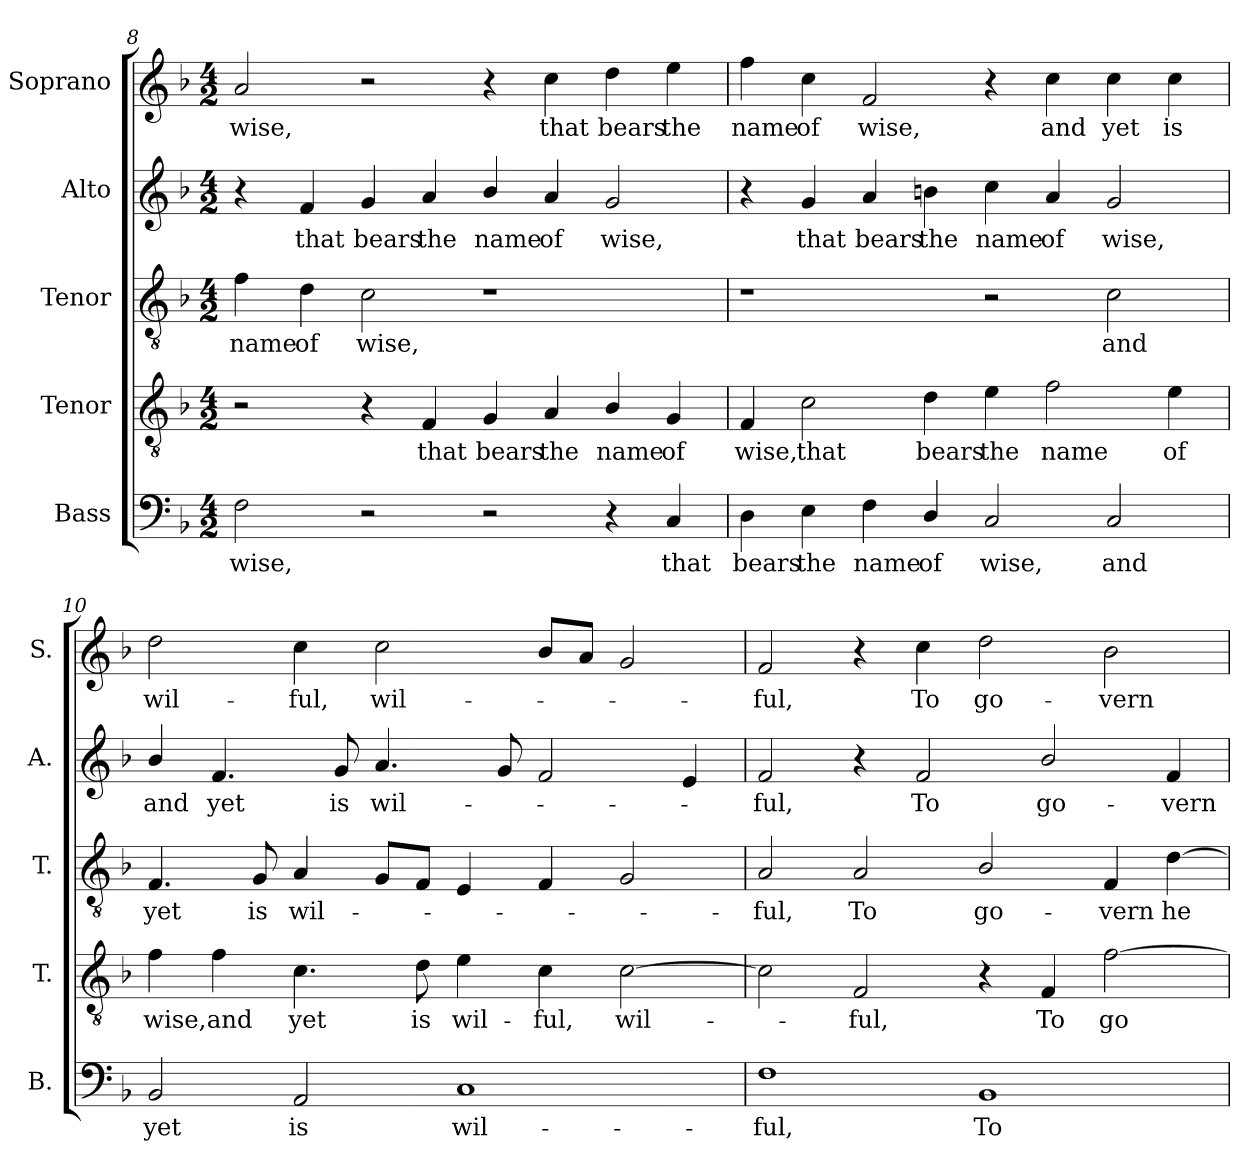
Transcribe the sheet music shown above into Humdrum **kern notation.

**kern	**text	**kern	**text	**kern	**text	**kern	**text	**kern	**text
*part5	*part5	*part4	*part4	*part3	*part3	*part2	*part2	*part1	*part1
*staff5	*staff5	*staff4	*staff4	*staff3	*staff3	*staff2	*staff2	*staff1	*staff1
*I"Bass	*	*I"Tenor	*	*I"Tenor	*	*I"Alto	*	*I"Soprano	*
*I'B.	*	*I'T.	*	*I'T.	*	*I'A.	*	*I'S.	*
*clefF4	*	*clefGv2	*	*clefGv2	*	*clefG2	*	*clefG2	*
*	*	*ITrd7c12	*	*ITrd7c12	*	*	*	*	*
*k[b-]	*	*k[b-]	*	*k[b-]	*	*k[b-]	*	*k[b-]	*
*F:	*	*F:	*	*F:	*	*F:	*	*F:	*
*M4/2	*	*M4/2	*	*M4/2	*	*M4/2	*	*M4/2	*
=8	=8	=8	=8	=8	=8	=8	=8	=8	=8
!	!LO:LY:b:color=#000000	!	!	!	!	!	!	!	!
!	!	!	!	!	!LO:LY:b:color=#000000	!	!	!	!
!	!	!	!	!	!	!	!	!	!LO:LY:b:color=#000000
2Fi\	wise,	2r	.	4Fi\	name	4r	.	2ai/	wise,
!	!	!	!	!	!LO:LY:b:color=#000000	!	!	!	!
!	!	!	!	!	!	!	!LO:LY:b:color=#000000	!	!
.	.	.	.	4Di\	of	4fi/	that	.	.
!	!	!	!	!	!LO:LY:b:color=#000000	!	!	!	!
!	!	!	!	!	!	!	!LO:LY:b:color=#000000	!	!
2r	.	4r	.	2Ci\	wise,	4gi/	bears	2r	.
!	!	!	!LO:LY:b:color=#000000	!	!	!	!	!	!
!	!	!	!	!	!	!	!LO:LY:b:color=#000000	!	!
.	.	4FFi/	that	.	.	4ai/	the	.	.
!	!	!	!LO:LY:b:color=#000000	!	!	!	!	!	!
!	!	!	!	!	!	!	!LO:LY:b:color=#000000	!	!
2r	.	4GGi/	bears	1r	.	4b-i/	name	4r	.
!	!	!	!LO:LY:b:color=#000000	!	!	!	!	!	!
!	!	!	!	!	!	!	!LO:LY:b:color=#000000	!	!
!	!	!	!	!	!	!	!	!	!LO:LY:b:color=#000000
.	.	4AAi/	the	.	.	4ai/	of	4cci\	that
!	!	!	!LO:LY:b:color=#000000	!	!	!	!	!	!
!	!	!	!	!	!	!	!LO:LY:b:color=#000000	!	!
!	!	!	!	!	!	!	!	!	!LO:LY:b:color=#000000
4r	.	4BB-i/	name	.	.	2gi/	wise,	4ddi\	bears
!	!LO:LY:b:color=#000000	!	!	!	!	!	!	!	!
!	!	!	!LO:LY:b:color=#000000	!	!	!	!	!	!
!	!	!	!	!	!	!	!	!	!LO:LY:b:color=#000000
4Ci/	that	4GGi/	of	.	.	.	.	4eei\	the
!!LO:PB:g=z
=9	=9	=9	=9	=9	=9	=9	=9	=9	=9
!	!LO:LY:b:color=#000000	!	!	!	!	!	!	!	!
!	!	!	!LO:LY:b:color=#000000	!	!	!	!	!	!
!	!	!	!	!	!	!	!	!	!LO:LY:b:color=#000000
4Di\	bears	4FFi/	wise,	1r	.	4r	.	4ffi\	name
!	!LO:LY:b:color=#000000	!	!	!	!	!	!	!	!
!	!	!	!LO:LY:b:color=#000000	!	!	!	!	!	!
!	!	!	!	!	!	!	!LO:LY:b:color=#000000	!	!
!	!	!	!	!	!	!	!	!	!LO:LY:b:color=#000000
4Ei\	the	2Ci\	that	.	.	4gi/	that	4cci\	of
!	!LO:LY:b:color=#000000	!	!	!	!	!	!	!	!
!	!	!	!	!	!	!	!LO:LY:b:color=#000000	!	!
!	!	!	!	!	!	!	!	!	!LO:LY:b:color=#000000
4Fi\	name	.	.	.	.	4ai/	bears	2fi/	wise,
!	!LO:LY:b:color=#000000	!	!	!	!	!	!	!	!
!	!	!	!LO:LY:b:color=#000000	!	!	!	!	!	!
!	!	!	!	!	!	!	!LO:LY:b:color=#000000	!	!
4Di/	of	4Di\	bears	.	.	4bni\	the	.	.
!	!LO:LY:b:color=#000000	!	!	!	!	!	!	!	!
!	!	!	!LO:LY:b:color=#000000	!	!	!	!	!	!
!	!	!	!	!	!	!	!LO:LY:b:color=#000000	!	!
2Ci/	wise,	4Ei\	the	2r	.	4cci\	name	4r	.
!	!	!	!LO:LY:b:color=#000000	!	!	!	!	!	!
!	!	!	!	!	!	!	!LO:LY:b:color=#000000	!	!
!	!	!	!	!	!	!	!	!	!LO:LY:b:color=#000000
.	.	2Fi\	name	.	.	4ai/	of	4cci\	and
!	!LO:LY:b:color=#000000	!	!	!	!	!	!	!	!
!	!	!	!	!	!LO:LY:b:color=#000000	!	!	!	!
!	!	!	!	!	!	!	!LO:LY:b:color=#000000	!	!
!	!	!	!	!	!	!	!	!	!LO:LY:b:color=#000000
2Ci/	and	.	.	2Ci\	and	2gi/	wise,	4cci\	yet
!	!	!	!LO:LY:b:color=#000000	!	!	!	!	!	!
!	!	!	!	!	!	!	!	!	!LO:LY:b:color=#000000
.	.	4Ei\	of	.	.	.	.	4cci\	is
=10	=10	=10	=10	=10	=10	=10	=10	=10	=10
!	!LO:LY:b:color=#000000	!	!	!	!	!	!	!	!
!	!	!	!LO:LY:b:color=#000000	!	!	!	!	!	!
!	!	!	!	!	!LO:LY:b:color=#000000	!	!	!	!
!	!	!	!	!	!	!	!LO:LY:b:color=#000000	!	!
!	!	!	!	!	!	!	!	!	!LO:LY:b:color=#000000
2BB-i/	yet	4Fi\	wise,	4.FFi/	yet	4b-i/	and	2ddi\	wil-
!	!	!	!LO:LY:b:color=#000000	!	!	!	!	!	!
!	!	!	!	!	!	!	!LO:LY:b:color=#000000	!	!
.	.	4Fi\	and	.	.	4.fi/	yet	.	.
!	!	!	!	!	!LO:LY:b:color=#000000	!	!	!	!
.	.	.	.	8GGi/	is	.	.	.	.
!	!LO:LY:b:color=#000000	!	!	!	!	!	!	!	!
!	!	!	!LO:LY:b:color=#000000	!	!	!	!	!	!
!	!	!	!	!	!LO:LY:b:color=#000000	!	!	!	!
!	!	!	!	!	!	!	!	!	!LO:LY:b:color=#000000
2AAi/	is	4.Ci\	yet	4AAi/	wil-	.	.	4cci\	-ful,
!	!	!	!	!	!	!	!LO:LY:b:color=#000000	!	!
.	.	.	.	.	.	8gi/	is	.	.
!	!	!	!	!	!	!	!LO:LY:b:color=#000000	!	!
!	!	!	!	!	!	!	!	!	!LO:LY:b:color=#000000
.	.	.	.	8GGi/L	.	4.ai/	wil-	2cci\	wil-
!	!	!	!LO:LY:b:color=#000000	!	!	!	!	!	!
.	.	8Di\	is	8FFi/J	.	.	.	.	.
!	!LO:LY:b:color=#000000	!	!	!	!	!	!	!	!
!	!	!	!LO:LY:b:color=#000000	!	!	!	!	!	!
1Ci	wil-	4Ei\	wil-	4EEi/	.	.	.	.	.
.	.	.	.	.	.	8gi/	.	.	.
!	!	!	!LO:LY:b:color=#000000	!	!	!	!	!	!
.	.	4Ci\	-ful,	4FFi/	.	2fi/	.	8b-i/L	.
.	.	.	.	.	.	.	.	8ai/J	.
!	!	!	!LO:LY:b:color=#000000	!	!	!	!	!	!
.	.	[2Ci\	wil-	2GGi/	.	.	.	2gi/	.
.	.	.	.	.	.	4ei/	.	.	.
=11	=11	=11	=11	=11	=11	=11	=11	=11	=11
!	!LO:LY:b:color=#000000	!	!	!	!	!	!	!	!
!	!	!	!	!	!LO:LY:b:color=#000000	!	!	!	!
!	!	!	!	!	!	!	!LO:LY:b:color=#000000	!	!
!	!	!	!	!	!	!	!	!	!LO:LY:b:color=#000000
1Fi	-ful,	2Ci\]	.	2AAi/	-ful,	2fi/	-ful,	2fi/	-ful,
!	!	!	!LO:LY:b:color=#000000	!	!	!	!	!	!
!	!	!	!	!	!LO:LY:b:color=#000000	!	!	!	!
.	.	2FFi/	-ful,	2AAi/	To	4r	.	4r	.
!	!	!	!	!	!	!	!LO:LY:b:color=#000000	!	!
!	!	!	!	!	!	!	!	!	!LO:LY:b:color=#000000
.	.	.	.	.	.	2fi/	To	4cci\	To
!	!LO:LY:b:color=#000000	!	!	!	!	!	!	!	!
!	!	!	!	!	!LO:LY:b:color=#000000	!	!	!	!
!	!	!	!	!	!	!	!	!	!LO:LY:b:color=#000000
1BB-i	To	4r	.	2BB-i/	go-	.	.	2ddi\	go-
!	!	!	!LO:LY:b:color=#000000	!	!	!	!	!	!
!	!	!	!	!	!	!	!LO:LY:b:color=#000000	!	!
.	.	4FFi/	To	.	.	2b-i/	go-	.	.
!	!	!	!LO:LY:b:color=#000000	!	!	!	!	!	!
!	!	!	!	!	!LO:LY:b:color=#000000	!	!	!	!
!	!	!	!	!	!	!	!	!	!LO:LY:b:color=#000000
.	.	[2Fi\	go-	4FFi/	-vern	.	.	2b-i\	-vern
!	!	!	!	!	!LO:LY:b:color=#000000	!	!	!	!
!	!	!	!	!	!	!	!LO:LY:b:color=#000000	!	!
.	.	.	.	[4Di\	he	4fi/	-vern	.	.
=	=	=	=	=	=	=	=	=	=
*-	*-	*-	*-	*-	*-	*-	*-	*-	*-
